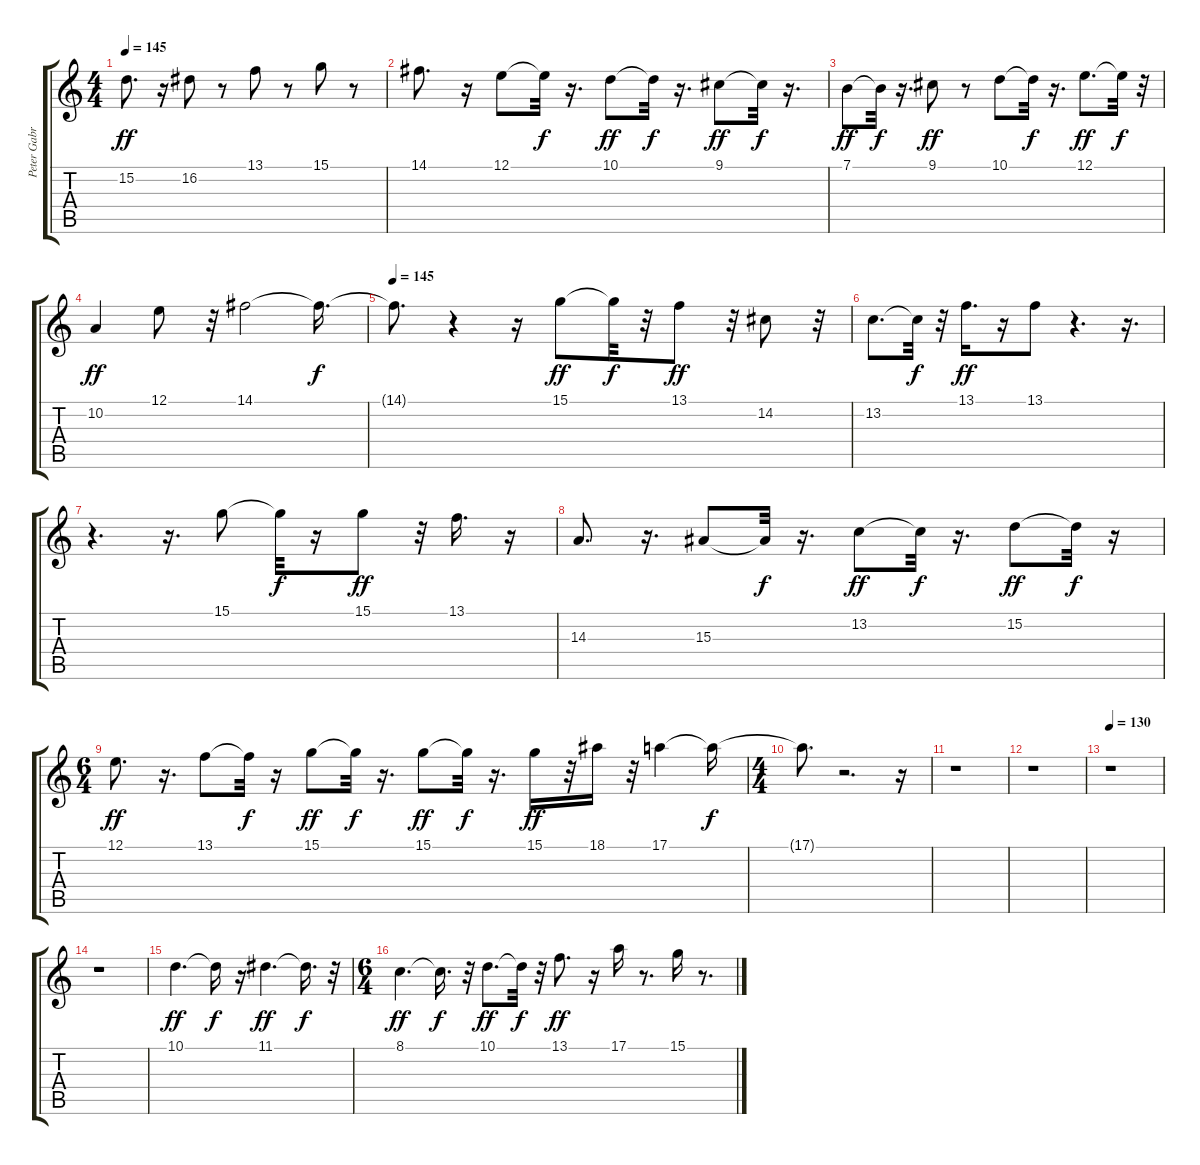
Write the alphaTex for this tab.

\track ("Peter Gabriel" "Peter Gabr") {instrument drawbarorgan}
\staff {score tabs}
\tuning (E4 B3 G3 D3 A2 E2) {hide}
\ts (4 4)
\tempo 145
\clef g2
\ks c
15.2.8{d dy ff} r.16 16.2.8 r.8 13.1.8 r.8 15.1.8 r.8 |
14.1.8{d} r.16 12.1.8 12.1{t}.32{dy f} r.16{d} 10.1.8{dy ff} 10.1{t}.32{dy f} r.16{d} 9.1.8{dy ff} 9.1{t}.32{dy f} r.16{d} |
7.1.8{dy ff} 7.1{t}.32{dy f} r.16{d} 9.1.8{dy ff} r.8 10.1.8 10.1{t}.32{dy f} r.16{d} 12.1.8{d dy ff} 12.1{t}.32{dy f} r.32 |
10.2.4{dy ff} 12.1.8 r.32 14.1.2 14.1{t}.16{d dy f} |
\tempo 145
14.1{t}.8{d} r.4 r.16 15.1.8{dy ff} 15.1{t}.32{dy f} r.32 13.1.8{dy ff} r.32 14.2.8 r.32 |
13.2.8{d} 13.2{t}.32{dy f} r.32 13.1.16{d dy ff} r.16 13.1.8 r.4{d} r.16{d} |
r.4{d} r.16{d} 15.1.8 15.1{t}.32{dy f} r.16 15.1.8{dy ff} r.32 13.1.16{d} r.16 |
14.3.8{d} r.16{d} 15.3.8 15.3{t}.32{dy f} r.16{d} 13.2.8{dy ff} 13.2{t}.32{dy f} r.16{d} 15.2.8{dy ff} 15.2{t}.32{dy f} r.16 |
\ts (6 4)
12.1.8{d dy ff} r.16{d} 13.1.8 13.1{t}.32{dy f} r.16 15.1.8{dy ff} 15.1{t}.32{dy f} r.16{d} 15.1.8{dy ff} 15.1{t}.32{dy f} r.16{d} 15.1.16{dy ff} r.32 18.1.16 r.32 17.1.4 17.1{t}.16{dy f} |
\ts (4 4)
17.1{t}.8{d} r.2{d} r.16 |
r.1 |
r.1 |
\tempo 130
r.1 |
r.1 |
10.1.4{d dy ff instrument blownbottle} 10.1{t}.16{dy f} r.16 11.1.4{d dy ff} 11.1{t}.16{d dy f} r.32 |
\ts (6 4)
8.1.4{d dy ff} 8.1{t}.16{d dy f} r.32 10.1.8{d dy ff} 10.1{t}.32{dy f} r.32 13.1.8{d dy ff} r.16 17.1.16 r.8{d} 15.1.16 r.8{d}
